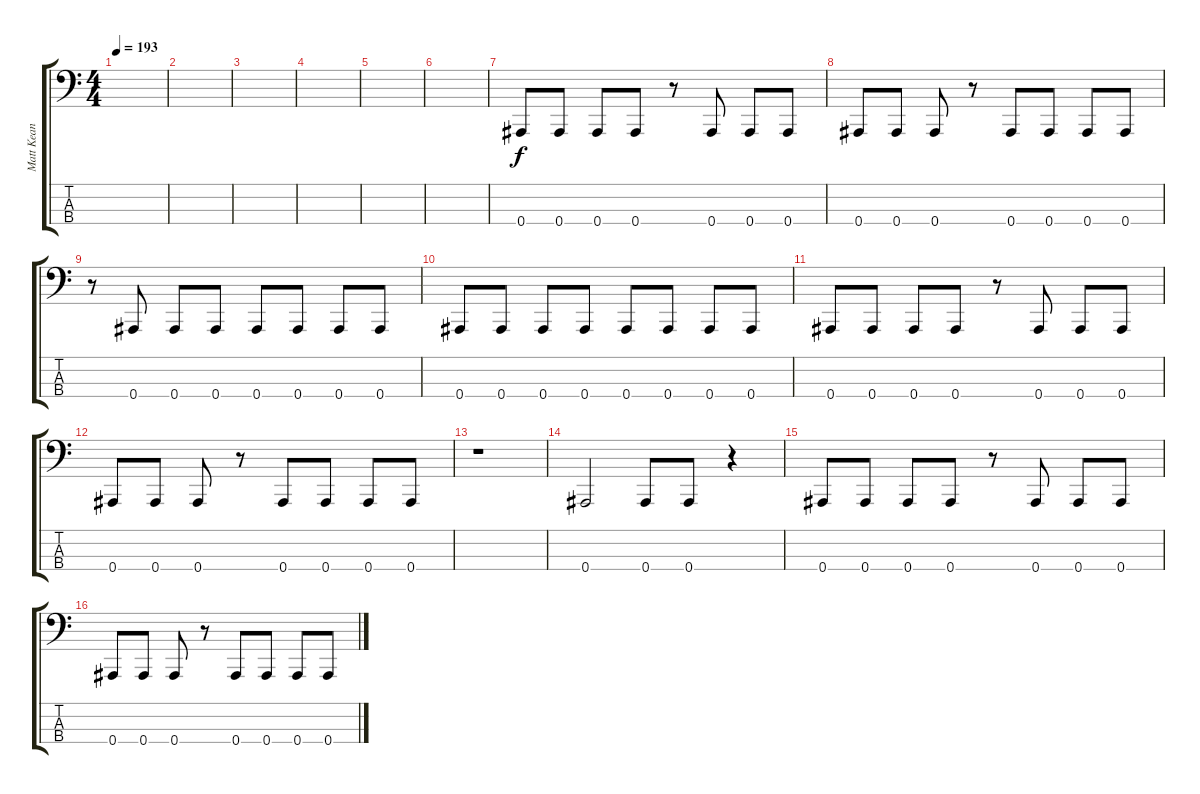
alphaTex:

\track ("Matt Kean" "Matt Kean") {instrument electricbassfinger}
\staff {score tabs}
\tuning (Eb2 Bb1 F1 Bb0) {hide}
\ts (4 4)
\tempo 193
\clef f4
\ks c
|
|
|
|
|
|
0.4.8 0.4.8 0.4.8 0.4.8 r.8 0.4.8 0.4.8 0.4.8 |
0.4.8 0.4.8 0.4.8 r.8 0.4.8 0.4.8 0.4.8 0.4.8 |
r.8 0.4.8 0.4.8 0.4.8 0.4.8 0.4.8 0.4.8 0.4.8 |
0.4.8 0.4.8 0.4.8 0.4.8 0.4.8 0.4.8 0.4.8 0.4.8 |
0.4.8 0.4.8 0.4.8 0.4.8 r.8 0.4.8 0.4.8 0.4.8 |
0.4.8 0.4.8 0.4.8 r.8 0.4.8 0.4.8 0.4.8 0.4.8 |
r.1 |
0.4.2 0.4.8 0.4.8 r.4 |
0.4.8 0.4.8 0.4.8 0.4.8 r.8 0.4.8 0.4.8 0.4.8 |
0.4.8 0.4.8 0.4.8 r.8 0.4.8 0.4.8 0.4.8 0.4.8
